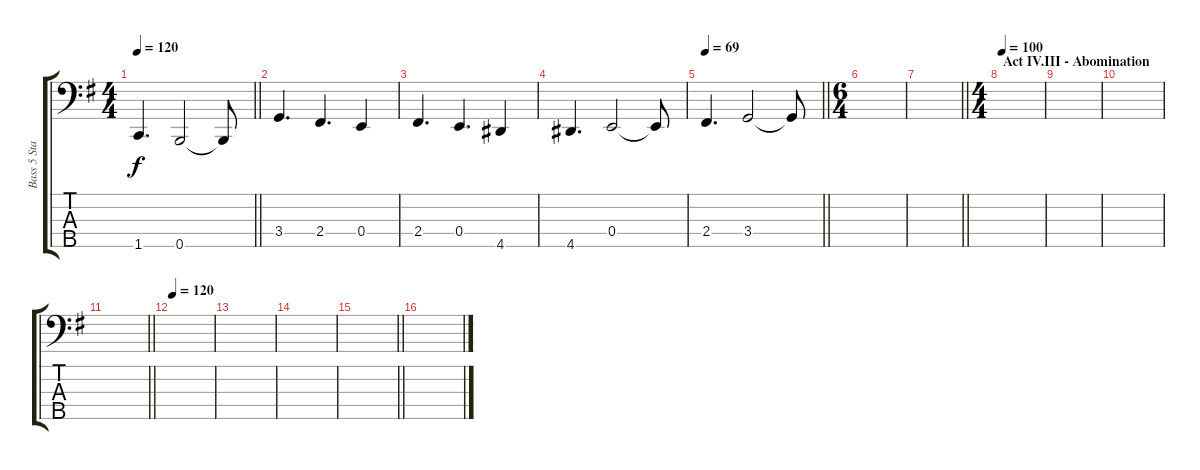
\track ("Bass 5 Standard" "Bass 5 Sta") {instrument electricbassfinger}
\staff {score tabs}
\tuning (G2 D2 A1 E1 B0) {hide}
\ts (4 4)
\tempo 120
\clef f4
\barLineRight lightlight
\ks eminor
1.5.4{d dy f} 0.5.2 0.5{t}.8 |
3.4.4{d} 2.4.4{d} 0.4.4 |
2.4.4{d} 0.4.4{d} 4.5.4 |
4.5.4{d} 0.4.2 0.4{t}.8 |
\tempo 69
\barLineRight lightlight
2.4.4{d} 3.4.2 3.4{t}.8 |
\ts (6 4)
|
\barLineRight lightlight
|
\ts (4 4)
\section ("" "Act IV.III - Abomination")
\tempo 100
|
|
|
\barLineRight lightlight
|
\tempo 120
|
|
|
\barLineRight lightlight
|
\section ("" "")
